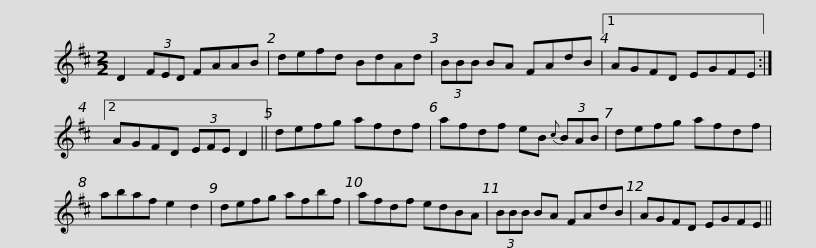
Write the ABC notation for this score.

X:1
L:1/8
M:2/2
I:linebreak $
K:D
V:1 treble
V:1
 D2 (3FED FAAB | defd BdAd | (3BBB BA FAdB |1 AGFD EGFE :|2 AGFD (3EFE D2 ||$ %5
 defg afdf | afdf eB{c} (3BAB | defg afdf | abaf e2 d2 | defg afbf |$ %10
 afdf edBA | (3BBB BA FAdB | AGFD EGFE || %13
